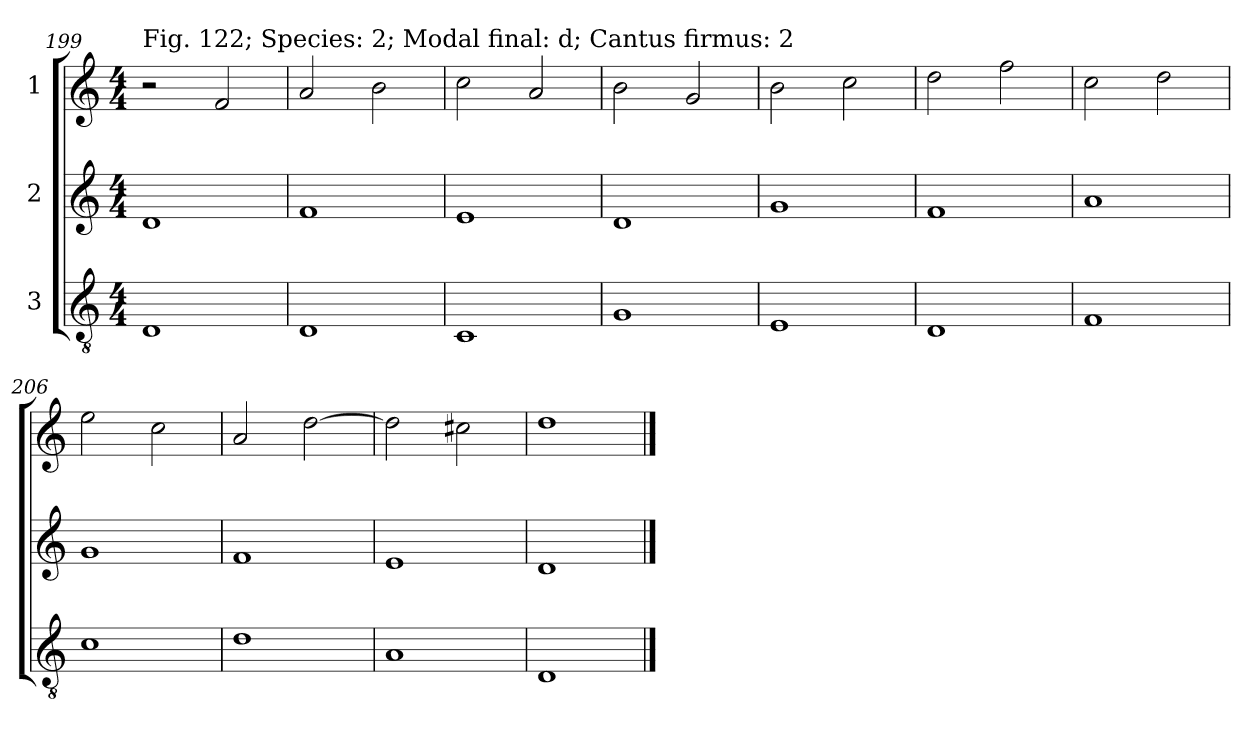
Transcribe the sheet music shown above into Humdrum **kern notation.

**kern	**kern	**kern
*part3	*part2	*part1
*staff3	*staff2	*staff1
*I"3	*I"2	*I"1
!!LO:LB:g=z
*clefGv2	*clefG2	*clefG2
*k[]	*k[]	*k[]
*M4/4	*M4/4	*M4/4
=199	=199	=199
!	!	!LO:TX:a:t=Fig. 122; Species&colon; 2; Modal final&colon; d; Cantus firmus&colon; 2
1D	1d	2r
.	.	2f/
=200	=200	=200
1D	1f	2a/
.	.	2b\
=201	=201	=201
1C	1e	2cc\
.	.	2a/
=202	=202	=202
1G	1d	2b\
.	.	2g/
=203	=203	=203
1E	1g	2b\
.	.	2cc\
=204	=204	=204
1D	1f	2dd\
.	.	2ff\
=205	=205	=205
1F	1a	2cc\
.	.	2dd\
=206	=206	=206
1c	1g	2ee\
.	.	2cc\
=207	=207	=207
1d	1f	2a/
.	.	[2dd\
=208	=208	=208
1A	1e	2dd\]
.	.	2cc#X\
=209	=209	=209
1D	1d	1dd
==	==	==
*-	*-	*-
